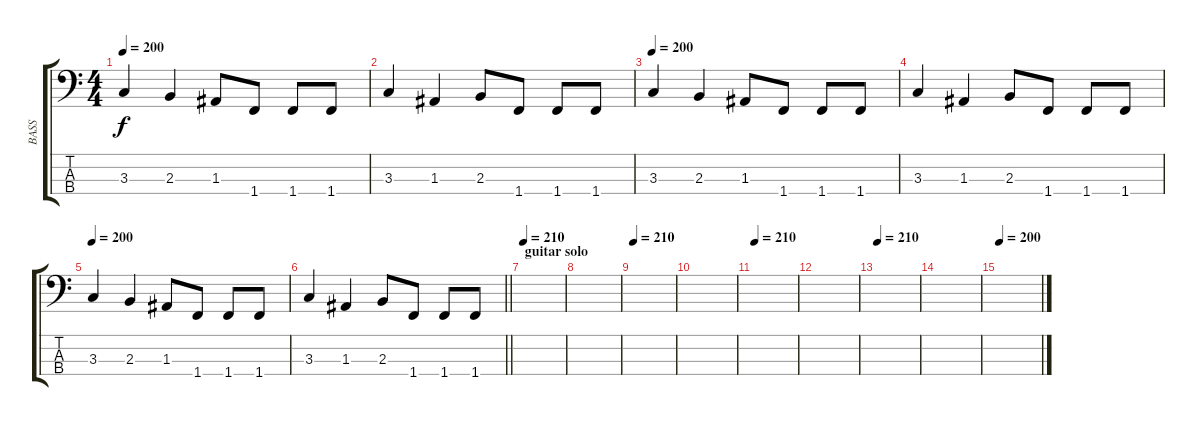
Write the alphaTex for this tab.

\track ("BASS" "BASS") {instrument electricbassfinger}
\staff {score tabs}
\tuning (G2 D2 A1 E1) {hide}
\ts (4 4)
\tempo 200
\clef f4
\ks c
3.3.4{dy f} 2.3.4 1.3.8 1.4.8 1.4.8 1.4.8 |
3.3.4 1.3.4 2.3.8 1.4.8 1.4.8 1.4.8 |
\tempo 200
3.3.4 2.3.4 1.3.8 1.4.8 1.4.8 1.4.8 |
3.3.4 1.3.4 2.3.8 1.4.8 1.4.8 1.4.8 |
\tempo 200
3.3.4 2.3.4 1.3.8 1.4.8 1.4.8 1.4.8 |
\barLineRight lightlight
3.3.4 1.3.4 2.3.8 1.4.8 1.4.8 1.4.8 |
\section ("" "guitar solo")
\tempo 200
\tempo 210
|
|
\tempo 200
\tempo 210
|
|
\tempo 200
\tempo 210
|
|
\tempo 200
\tempo 210
|
|
\tempo 200
